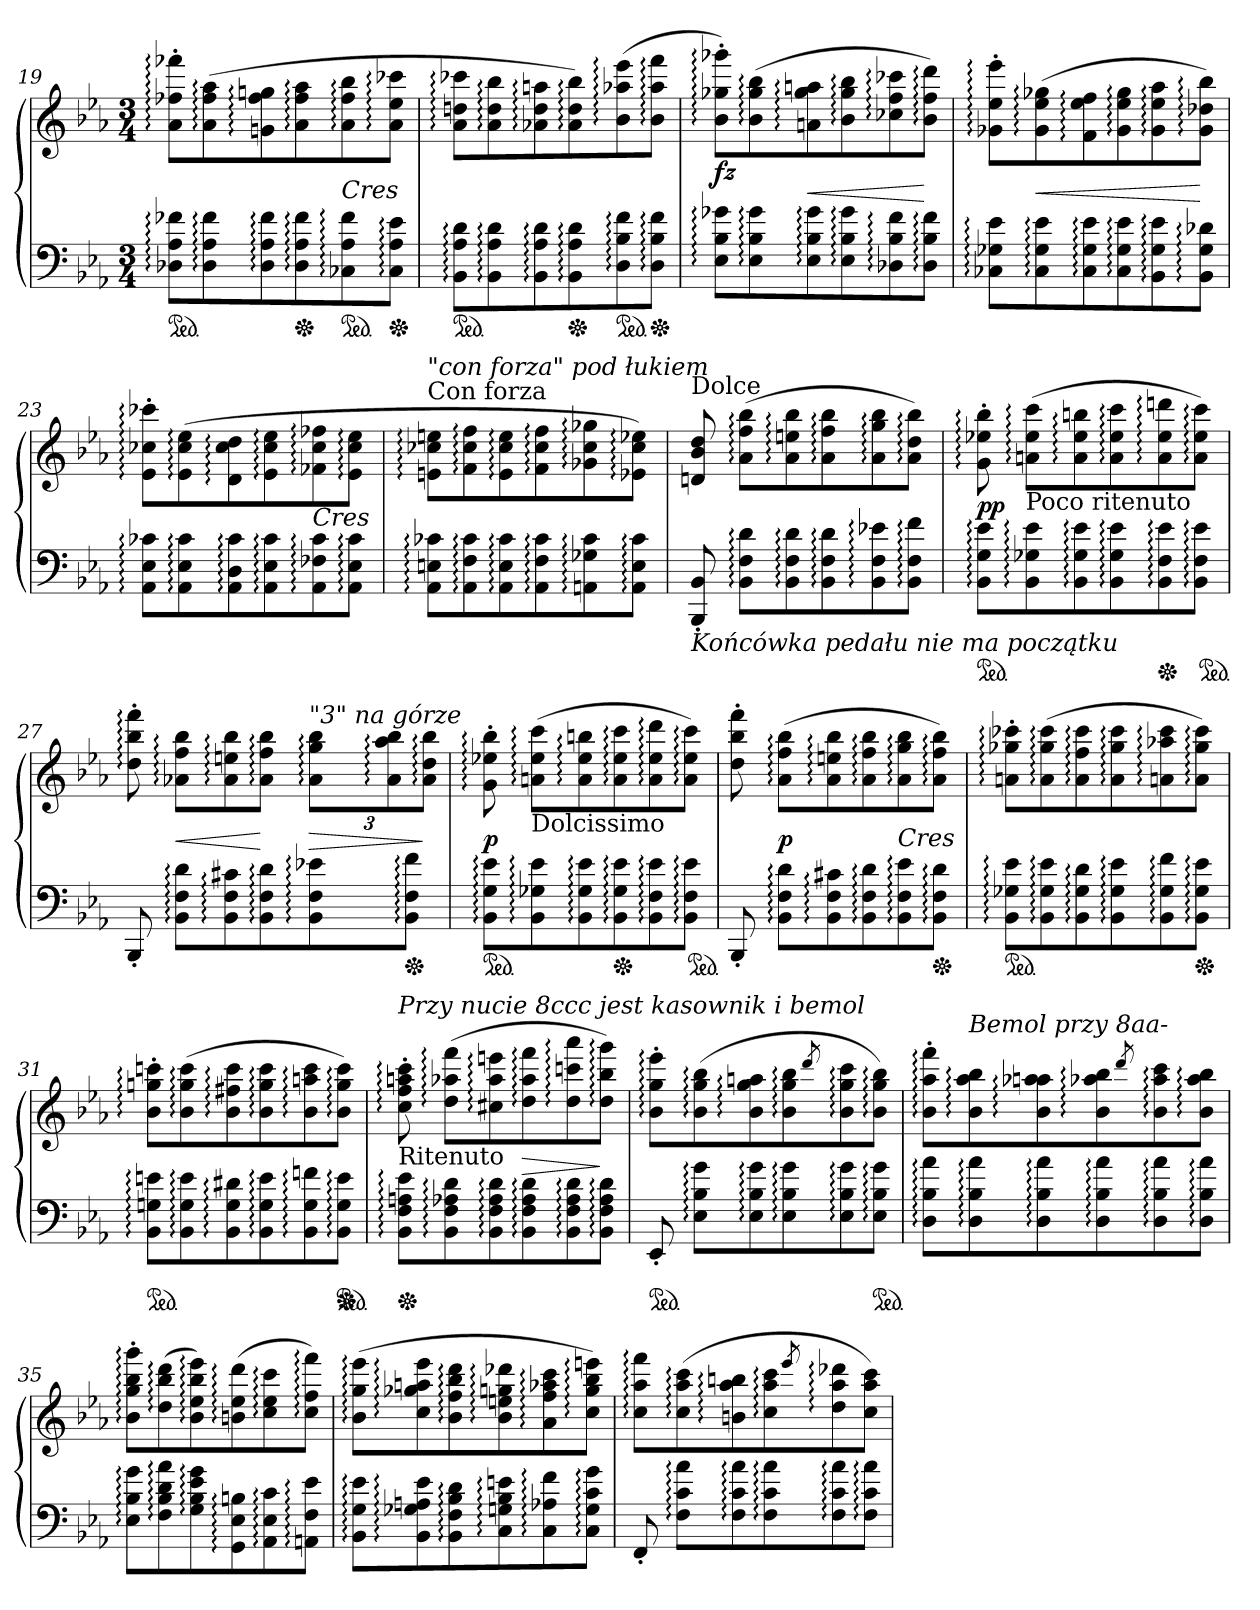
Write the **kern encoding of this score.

**kern	**kern	**dynam
*part1	*part1	*part1
*staff2	*staff1	*staff1/2
*clefF4	*clefG2	*
*k[b-e-a-]	*k[b-e-a-]	*
*M3/4	*M3/4	*
*ped	*	*
=19	=19	=19
8D-X: 8A-: 8f-X:L	8a-:' 8ff-X:' 8fff-X:'L	.
8D-: 8A-: 8f-:	(>8a-: 8ff-: 8aa-:	.
8D-: 8A-: 8f-:	8gn: 8ff-: 8ggn:	.
*Xped	*	*
8D-: 8A-: 8f-:	8a-: 8ff-: 8aa-:	.
!	!LO:TX:c:i:t=Cres	!
*ped	*	*
8C-X: 8A-: 8f-:	8a-: 8ff-: 8bb-:	.
*Xped	*	*
8C-: 8A-: 8e-:J	8a-: 8ee-: 8ccc-X:J	.
=20	=20	=20
*ped	*	*
8BB-: 8A-: 8d:L	8a-: 8ddn: 8ccc-X:L	.
8BB-: 8A-: 8d:	8a-: 8dd: 8bb-:	.
8BB-: 8A-: 8d:	8a-X: 8dd: 8aan:	.
*Xped	*	*
8BB-: 8A-: 8d:	8a-: 8dd: 8bb-:)	.
*ped	*	*
8D: 8B-: 8f:	(>8b-: 8aa-X: 8eee-:	.
*Xped	*	*
8D: 8B-: 8f:J	8b-: 8aa-: 8fff:J	.
=21	=21	=21
8E-: 8B-: 8g-X:L	8b-:' 8gg-X:' 8ggg-X:'L)	fz
8E-: 8B-: 8g-:	(>8b-: 8gg-: 8bb-:	.
8E-: 8B-: 8g-:	8an: 8gg-: 8aan:	<
8E-: 8B-: 8g-:	8b-: 8gg-: 8bb-:	.
8D-X: 8B-: 8f:	8cc-X: 8ff: 8ccc-X:	.
8D-: 8B-: 8f:J	8b-: 8ff: 8ddd:J)	[
=22	=22	=22
8C-X: 8G-X: 8e-:L	8g-X:' 8ee-:' 8eee-:'L	.
8C-: 8G-: 8e-:	(>8g-: 8ee-: 8gg-X:	<
8C-: 8G-: 8e-:	8f: 8ee-: 8ff:	.
8C-: 8G-: 8e-:	8g-: 8ee-: 8gg-:	.
8BB-: 8G-: 8e-:	8g-: 8ee-: 8aa-:	.
8BB-: 8G-: 8d-X:J	8g-: 8dd-X: 8bb-:J)	[
=23	=23	=23
8AA-: 8E-: 8c-X:L	8e-:'\ 8cc-X:'\ 8ccc-X:'\L	.
8AA-: 8E-: 8c-:	(>8e-: 8cc-: 8ee-:	.
8AA-: 8D: 8c-:	8d: 8cc-: 8dd:	.
8AA-: 8E-: 8c-:	8e-: 8cc-: 8ee-:	.
!	!LO:TX:c:i:t=Cres	!
8AA-: 8F-X: 8c-:	8f-X: 8cc-: 8ff-X:	.
8AA-: 8E-: 8c-:J	8e-: 8cc-: 8ee-:J	.
=24	=24	=24
!	!LO:TX:a:t=Con forza	!
!	!LO:TX:a:i:t="con forza" pod łukiem	!
8AA-: 8En: 8c-X:L	8en: 8cc-X: 8een:L	.
8AA-: 8F: 8c-:	8f: 8cc-: 8ff:	.
8AA-: 8E: 8c-:	8e: 8cc-: 8ee:	.
8AA-: 8F: 8c-:	8f: 8cc-: 8ff:	.
8AAn: 8G-X: 8c-:	8g-X: 8cc-: 8gg-X:	.
8AA: 8E: 8c-:J	8e-X: 8cc-: 8ee-X:J)	.
=25	=25	=25
!	!LO:TX:a:t=Dolce	!
!LO:TX:b:i:t=Końcówka pedału nie ma początku	!	!
8BBB-' 8BB-'	8dn 8b- 8dd	.
8BB-: 8F: 8d:L	(>8a-: 8ff: 8bb-:L	.
8BB-: 8F: 8d:	8a-: 8een: 8bb-:	.
8BB-: 8F: 8d:	8a-: 8ff: 8bb-:	.
8BB-: 8F: 8e-X:	8a-: 8gg: 8bb-:	.
8BB-: 8F: 8f:J	8a-: 8dd: 8bb-:J)	.
=26	=26	=26
*ped	*	*
8BB-: 8G: 8e-:L	8g:' 8ee-X:' 8bb-:'	pp
!	!LO:TX:b:t=Poco ritenuto	!
8BB-: 8G-X: 8e-:	(>8an: 8ee-: 8ccc:L	.
8BB-: 8G-: 8e-:	8a: 8ee-: 8bbn:	.
8BB-: 8G-: 8e-:	8a: 8ee-: 8ccc:	.
*Xped	*	*
8BB-: 8F: 8e-:	8a: 8ee-: 8dddn:	.
8BB-: 8F: 8e-:J	8a: 8ee-: 8ccc:J)	.
*ped	*	*
=27	=27	=27
8BBB-'	8dd:' 8bb-:' 8fff:'	.
8BB-: 8F: 8d:L	8a-X: 8ff: 8bb-:L	<
8BB-: 8F: 8c#X:	8a-: 8een: 8bb-:	.
8BB-: 8F: 8d:	8a-: 8ff: 8bb-:J	[
!	!LO:TX:a:i:t="3" na górze	!
8BB-: 8F: 8e-X:	12a-: 12gg: 12bb-:L	>
.	12a-: 12aa-: 12bb-:	.
*Xped	*	*
8BB-: 8F: 8f:J	.	.
.	12a-: 12dd: 12bb-:J	]
=28	=28	=28
*ped	*	*
8BB-: 8G: 8e-:L	8g:' 8ee-X:' 8bb-:'	p
!	!LO:TX:b:t=Dolcissimo	!
8BB-: 8G-X: 8e-:	(>8an: 8ee-: 8ccc:L	.
8BB-: 8G-: 8e-:	8a: 8ee-: 8bbn:	.
*Xped	*	*
8BB-: 8G-: 8e-:	8a: 8ee-: 8ccc:	.
8BB-: 8F: 8e-:	8a: 8ee-: 8ddd:	.
8BB-: 8F: 8e-:J	8a: 8ee-: 8ccc:J)	.
*ped	*	*
=29	=29	=29
8BBB-'	8dd' 8bb-' 8fff'	.
8BB-: 8F: 8d:L	(>8a-: 8ff: 8bb-:L	p
8BB-: 8F: 8c#X:	8a-: 8een: 8bb-:	.
8BB-: 8F: 8d:	8a-: 8ff: 8bb-:	.
!	!LO:TX:c:i:t=Cres	!
8BB-: 8F: 8e-:	8a-: 8gg: 8bb-:	.
*Xped	*	*
8BB-: 8F: 8d:J	8a-: 8ff: 8bb-:J)	.
=30	=30	=30
*ped	*	*
8BB-: 8G-X: 8e-:L	8an:' 8gg-X:' 8ccc-X:'L	.
8BB-: 8G-: 8e-:	(>8a: 8gg-: 8ccc-:	.
8BB-: 8G-: 8d:	8a: 8ff: 8ccc-:	.
8BB-: 8G-: 8e-:	8a: 8gg-: 8ccc-:	.
8BB-: 8G-: 8f:	8an: 8aa-X: 8ccc-:	.
*Xped	*	*
8BB-: 8G-: 8e-:J	8a: 8gg-: 8ccc-:J)	.
=31	=31	=31
*ped	*	*
8BB-: 8Gn: 8en:L	8b-:' 8ggn:' 8cccn:'L	.
8BB-: 8G: 8e:	(>8b-: 8gg: 8ccc:	.
8BB-: 8G: 8d#X:	8b-: 8ff#X: 8ccc:	.
8BB-: 8G: 8e:	8b-: 8gg: 8ccc:	.
8BB-: 8G: 8fn:	8b-: 8aan: 8ccc:	.
*Xped	*	*
8BB-: 8G: 8e:J	8b-: 8gg: 8ccc:J)	.
*ped	*	*
=32	=32	=32
!	!LO:TX:a:i:t=Przy nucie 8ccc jest kasownik i bemol	!
!	!LO:TX:b:t=Ritenuto	!
*Xped	*	*
8BB-: 8F: 8An: 8e-:L	8cc:' 8ff:' 8aan:' 8ccc:'	.
8BB-: 8F: 8A-X: 8d:	(>8dd: 8aa-X: 8fff:L	.
8BB-: 8F: 8A-: 8d:	8cc#X: 8aa-: 8eeen:	.
8BB-: 8F: 8A-: 8d:	8dd: 8aa-: 8fff:	>
8BB-: 8F: 8A-: 8d:	8dd: 8cccn: 8aaa-:	.
8BB-: 8F: 8A-: 8d:J	8dd: 8bb-: 8ggg:J)	]
=33	=33	=33
*ped	*	*
8EE-'	8b-:' 8gg:' 8eee-:'L	.
8E-: 8B-: 8g:L	(>8b-: 8gg: 8bb-:	.
8E-: 8B-: 8g:	8b-: 8gg: 8aan:	.
8E-: 8B-: 8g:	8b-: 8gg: 8bb-:	.
.	8qddd/	.
8E-: 8B-: 8g:	8b-: 8gg: 8ccc:	.
8E-: 8B-: 8g:J	8b-: 8gg: 8bb-:J)	.
*ped	*	*
=34	=34	=34
8D: 8B-: 8a-:L	8b-:' 8aa-:' 8fff:'L	.
!	!LO:TX:a:i:t=Bemol przy 8aa-	!
8D: 8B-: 8a-:	8b-: 8aa-: 8bb-:	.
8D: 8B-: 8a-:	8b-: 8aa-X: 8aan:	.
8D: 8B-: 8a-:	8b-: 8aa-: 8bb-:	.
.	8qddd/	.
8D: 8B-: 8a-:	8b-: 8aa-: 8ccc:	.
8D: 8B-: 8a-:J	8b-: 8aa-: 8bb-:J	.
=35	=35	=35
8E-: 8B-: 8g:L	8b-:' 8gg:' 8bb-:' 8ggg:'L	.
8F: 8B-: 8d: 8a-:	(>8dd: 8bb-: 8ddd:	.
8G: 8B-: 8e-: 8g:	8b-: 8ee-: 8bb-: 8eee-:)	.
8GG: 8E-: 8Bn:	(>8bn: 8ee-: 8ddd:	.
8AA-: 8E-: 8c:	8cc: 8ee-: 8ccc:	.
8AAn: 8F: 8e-:J	8cc: 8ff: 8fff:J)	.
=36	=36	=36
8BB-: 8G: 8e-:L	(>8b-: 8gg: 8eee-:L	.
8BB-: 8G-X: 8An: 8e-:	8cc: 8gg-X: 8aan: 8eee-:	.
8BB-: 8F: 8B-: 8d:	8b-: 8ff: 8bb-: 8ddd:	.
8C: 8Gn: 8B-: 8en:	8b-: 8een: 8ggn: 8ddd-X:	.
8C: 8A-X: 8f:	8a-: 8ff: 8aa-X: 8ccc:	.
8C: 8G: 8c: 8g:J	8cc: 8gg: 8bb-: 8eeen:J)	.
=37	=37	=37
8FF'	8cc: 8aa-: 8fff:L	.
8F: 8c: 8a-:L	(>8cc: 8aa-: 8ccc:	.
8F: 8c: 8a-:	8bn: 8aa-: 8bbn:	.
8F: 8c: 8a-:	8cc: 8aa-: 8ccc:	.
.	8qeee-/	.
8F: 8c: 8a-:	8dd: 8aa-: 8ddd-X:	.
8F: 8c: 8a-:J	8cc 8aa- 8cccJ)	.
=	=	=
*-	*-	*-
